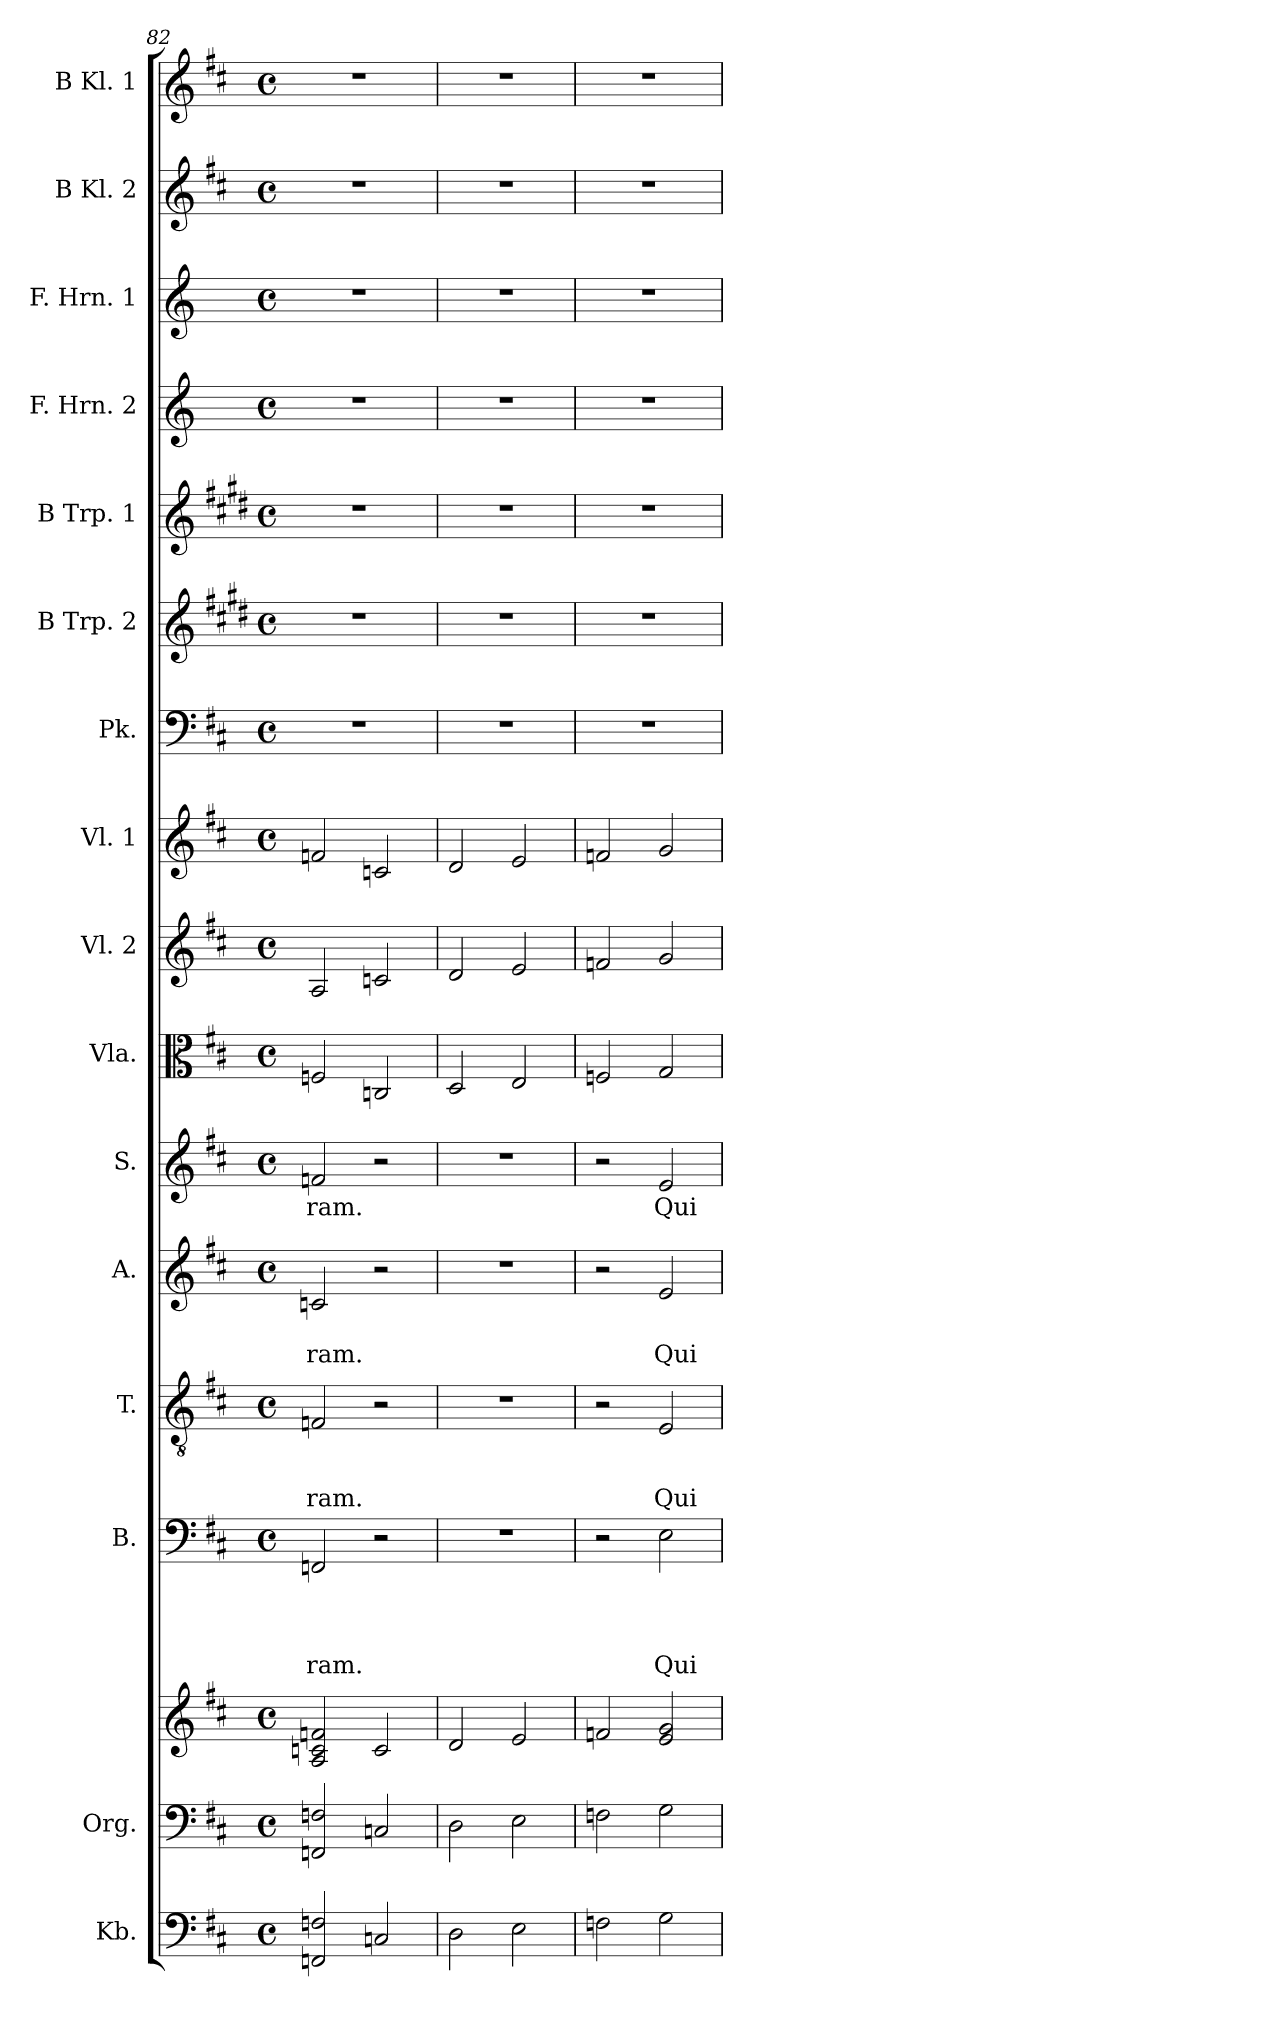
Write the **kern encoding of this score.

**kern	**kern	**kern	**kern	**text	**text	**text	**text	**kern	**text	**text	**text	**kern	**text	**text	**kern	**text	**kern	**kern	**kern	**kern	**kern	**kern	**kern	**kern	**kern	**kern
*part16	*part15	*part15	*part14	*part14	*part14	*part14	*part14	*part13	*part13	*part13	*part13	*part12	*part12	*part12	*part11	*part11	*part10	*part9	*part8	*part7	*part6	*part5	*part4	*part3	*part2	*part1
*staff17	*staff16	*staff15	*staff14	*staff14	*staff14	*staff14	*staff14	*staff13	*staff13	*staff13	*staff13	*staff12	*staff12	*staff12	*staff11	*staff11	*staff10	*staff9	*staff8	*staff7	*staff6	*staff5	*staff4	*staff3	*staff2	*staff1
*I"Kb.	*I"Org.	*	*I"B.	*	*	*	*	*I"T.	*	*	*	*I"A.	*	*	*I"S.	*	*I"Vla.	*I"Vl. 2	*I"Vl. 1	*I"Pk.	*I"B Trp. 2	*I"B Trp. 1	*I"F. Hrn. 2	*I"F. Hrn. 1	*I"B Kl. 2	*I"B Kl. 1
*I'Kb.	*	*	*I'B.	*	*	*	*	*I'T.	*	*	*	*I'A.	*	*	*I'S.	*	*I'Vla.	*I'Vl. 2	*I'Vl. 1	*I'Pk.	*I'B Trp. 2	*I'B Trp. 1	*I'F. Hrn. 2	*I'F. Hrn. 1	*I'B Kl. 2	*I'B Kl. 1
*clefF4	*clefF4	*clefG2	*clefF4	*	*	*	*	*clefGv2	*	*	*	*clefG2	*	*	*clefG2	*	*clefC3	*clefG2	*clefG2	*clefF4	*clefG2	*clefG2	*clefG2	*clefG2	*clefG2	*clefG2
*	*	*	*	*	*	*	*	*	*	*	*	*	*	*	*	*	*	*	*	*	*ITrd1c2	*ITrd1c2	*ITrd-1c-2	*ITrd-1c-2	*	*
*k[f#c#]	*k[f#c#]	*k[f#c#]	*k[f#c#]	*	*	*	*	*k[f#c#]	*	*	*	*k[f#c#]	*	*	*k[f#c#]	*	*k[f#c#]	*k[f#c#]	*k[f#c#]	*k[f#c#]	*k[f#c#]	*k[f#c#]	*k[f#c#]	*k[f#c#]	*k[f#c#]	*k[f#c#]
*D:	*D:	*D:	*D:	*	*	*	*	*D:	*	*	*	*D:	*	*	*D:	*	*D:	*D:	*D:	*D:	*D:	*D:	*D:	*D:	*D:	*D:
*M4/4	*M4/4	*M4/4	*M4/4	*	*	*	*	*M4/4	*	*	*	*M4/4	*	*	*M4/4	*	*M4/4	*M4/4	*M4/4	*M4/4	*M4/4	*M4/4	*M4/4	*M4/4	*M4/4	*M4/4
*met(c)	*met(c)	*met(c)	*met(c)	*	*	*	*	*met(c)	*	*	*	*met(c)	*	*	*met(c)	*	*met(c)	*met(c)	*met(c)	*met(c)	*met(c)	*met(c)	*met(c)	*met(c)	*met(c)	*met(c)
=82	=82	=82	=82	=82	=82	=82	=82	=82	=82	=82	=82	=82	=82	=82	=82	=82	=82	=82	=82	=82	=82	=82	=82	=82	=82	=82
!	!	!	!	!	!	!	!LO:LY:b	!	!	!	!LO:LY:b	!	!	!LO:LY:b	!	!LO:LY:b	!	!	!	!	!	!	!	!	!	!
2FFn/ 2Fn/	2FFn/ 2Fn/	2A/ 2cn/ 2fn/	2FFn/	.	.	.	-ram.	2Fn/	.	.	-ram.	2cn/	.	-ram.	2fn/	-ram.	2Fn/	2A/	2fn/	1r	1r	1r	1r	1r	1r	1r
2Cn/	2Cn/	2c/	2r	.	.	.	.	2r	.	.	.	2r	.	.	2r	.	2Cn/	2cn/	2cn/	.	.	.	.	.	.	.
=83	=83	=83	=83	=83	=83	=83	=83	=83	=83	=83	=83	=83	=83	=83	=83	=83	=83	=83	=83	=83	=83	=83	=83	=83	=83	=83
2D\	2D\	2d/	1r	.	.	.	.	1r	.	.	.	1r	.	.	1r	.	2D/	2d/	2d/	1r	1r	1r	1r	1r	1r	1r
2E\	2E\	2e/	.	.	.	.	.	.	.	.	.	.	.	.	.	.	2E/	2e/	2e/	.	.	.	.	.	.	.
=84	=84	=84	=84	=84	=84	=84	=84	=84	=84	=84	=84	=84	=84	=84	=84	=84	=84	=84	=84	=84	=84	=84	=84	=84	=84	=84
2Fn\	2Fn\	2fn/	2r	.	.	.	.	2r	.	.	.	2r	.	.	2r	.	2Fn/	2fn/	2fn/	1r	1r	1r	1r	1r	1r	1r
!	!	!	!	!	!	!	!LO:LY:b	!	!	!	!LO:LY:b	!	!	!LO:LY:b	!	!LO:LY:b	!	!	!	!	!	!	!	!	!	!
2G\	2G\	2e/ 2g/	2E\	.	.	.	Qui	2E/	.	.	Qui	2e/	.	Qui	2e/	Qui	2G/	2g/	2g/	.	.	.	.	.	.	.
=	=	=	=	=	=	=	=	=	=	=	=	=	=	=	=	=	=	=	=	=	=	=	=	=	=	=
*-	*-	*-	*-	*-	*-	*-	*-	*-	*-	*-	*-	*-	*-	*-	*-	*-	*-	*-	*-	*-	*-	*-	*-	*-	*-	*-
